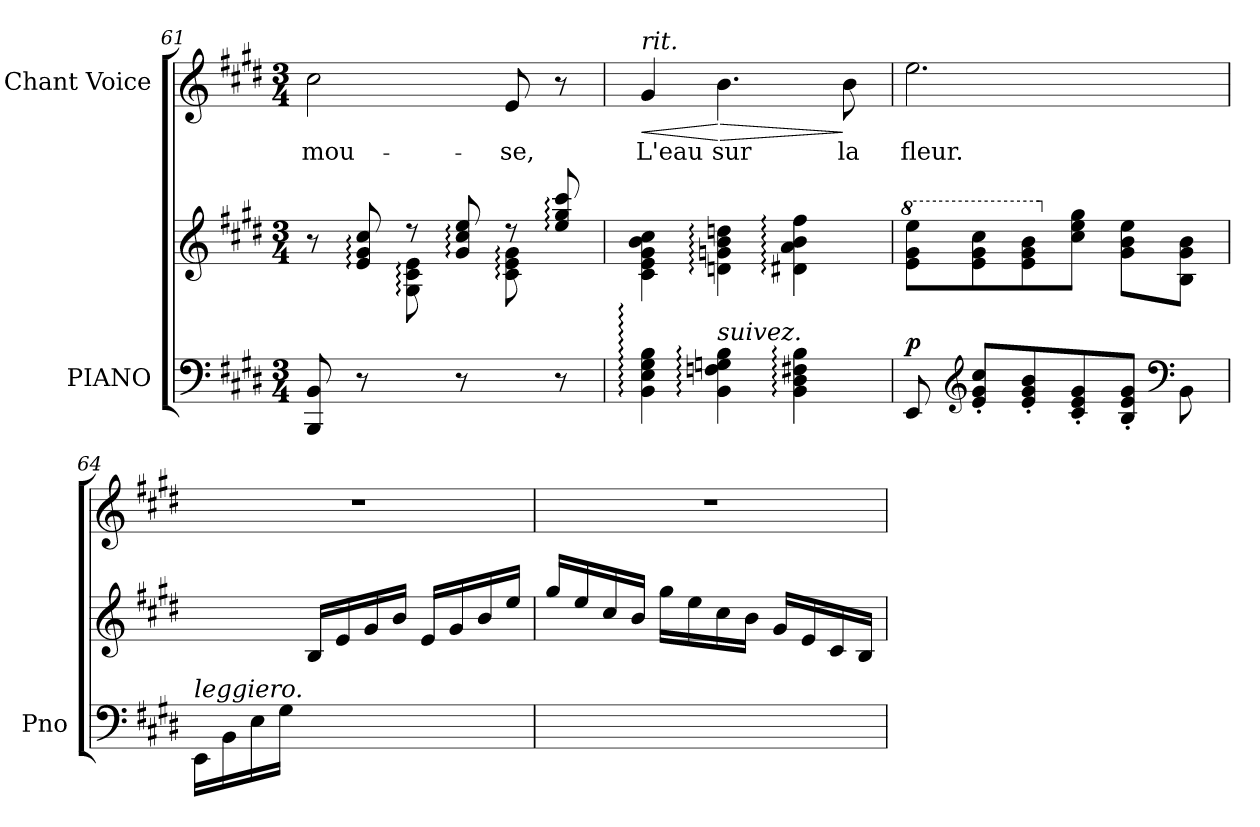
**kern	**kern	**dynam	**kern	**text	**dynam
*part2	*part2	*part2	*part1	*part1	*part1
*staff3	*staff2	*staff2/3	*staff1	*staff1	*staff1
*I"PIANO	*	*	*I"Chant Voice	*	*
*I'Pno	*	*	*	*	*
*clefF4	*clefG2	*	*clefG2	*	*
*k[f#c#g#d#]	*k[f#c#g#d#]	*	*k[f#c#g#d#]	*	*
*M3/4	*M3/4	*	*M3/4	*	*
=61	=61	=61	=61	=61	=61
*	*^	*	*	*	*
!	!	!	!	!	!LO:LY:b	!
8BBB/ 8BB/	8r	4ryy	.	2cc#\	mou-	.
8r	8e/: 8g#/: 8cc#/:	.	.	.	.	.
8ryy	8rdd	8G#\: 8c#\: 8e\:	.	.	.	.
8r	8g#/: 8cc#/: 8ee/:	8ryy	.	.	.	.
!	!	!	!	!	!LO:LY:b	!
8ryy	8rdd	8c#\: 8e\: 8g#\:	.	8e/	-se,	.
8r	8ee/: 8gg#/: 8ccc#/:	8ryy	.	8r	.	.
=62	=62	=62	=62	=62	=62	=62
*^	*	*	*	*	*	*
!	!	!	!	!	!LO:TX:a:i:t=rit.	!	!
!	!	!	!	!	!	!LO:LY:b	!LO:HP:b
*	*	*v	*v	*	*	*	*
4BB\ 4E\ 4G#\ 4B\	4BByy: 4Eyy: 4G#yy: 4Byy: 4c#yy: 4eyy: 4g#yy: 4byy: 4cc#yy:	4c#\ 4e\ 4g#\ 4b\ 4cc#\	.	4g#/	L'eau	<
!LO:TX:a:i:t=suivez.	!	!	!	!	!	!
!	!	!	!	!	!LO:LY:b	!LO:HP:n=1:b
4BB\: 4Fn\: 4Gn\: 4B\:	2ryy	4dn\: 4gn\: 4b\: 4ddn\:	.	4.b\	sur	[ >
4BB\: 4D#\: 4F#X\: 4B\:	.	4d#X\: 4a\: 4b\: 4ff#\:	.	.	.	.
!	!	!	!	!	!LO:LY:b	!
.	.	.	.	8b\	la	]
*v	*v	*	*	*	*	*
!!LO:LB:g=z
=63	=63	=63	=63	=63	=63
*	*8va	*	*	*	*
!	!	!LO:DY:a=2	!	!LO:LY:b	!
8EE/	8ee\ 8gg#\ 8eee\L	p	2.ee\	fleur.	.
*clefG2	*	*	*	*	*
8e/' 8g#/' 8cc#/'L	8ee\ 8gg#\ 8ccc#\	.	.	.	.
8e/' 8g#/' 8b/'	8ee\ 8gg#\ 8bb\	.	.	.	.
*	*X8va	*	*	*	*
8c#/' 8e/' 8g#/'	8cc#\ 8ee\ 8gg#\J	.	.	.	.
8B/' 8e/' 8g#/'J	8g#\ 8b\ 8ee\L	.	.	.	.
*clefF4	*	*	*	*	*
8BB\	8B\ 8g#\ 8b\J	.	.	.	.
=64	=64	=64	=64	=64	=64
*	*^	*	*	*	*
!LO:TX:a:i:t=leggiero.	!	!	!	!	!	!
(>16EE\LL	2.ryy	4ryy	.	2.r	.	.
16BB\	.	.	.	.	.	.
16E\	.	.	.	.	.	.
16G#\JJ	.	.	.	.	.	.
2ryy	.	16B/LL	.	.	.	.
.	.	16e/	.	.	.	.
.	.	16g#/	.	.	.	.
.	.	16b/JJ	.	.	.	.
*	*8va	*	*	*	*	*
.	.	16ee/LL	.	.	.	.
.	.	16gg#/	.	.	.	.
.	.	16bb/	.	.	.	.
.	.	16eee/JJ)	.	.	.	.
=65	=65	=65	=65	=65	=65	=65
2.ryy	2.ryy	16ggg#/LL	.	2.r	.	.
.	.	16eee/	.	.	.	.
.	.	16ccc#/	.	.	.	.
*	*X8va	*	*	*	*	*
.	.	16b/JJ	.	.	.	.
.	.	16gg#\LL	.	.	.	.
.	.	16ee\	.	.	.	.
.	.	16cc#\	.	.	.	.
.	.	16b\JJ	.	.	.	.
.	.	16g#/LL	.	.	.	.
.	.	16e/	.	.	.	.
.	.	16c#/	.	.	.	.
.	.	16B/JJ	.	.	.	.
*	*v	*v	*	*	*	*
=	=	=	=	=	=
*-	*-	*-	*-	*-	*-
